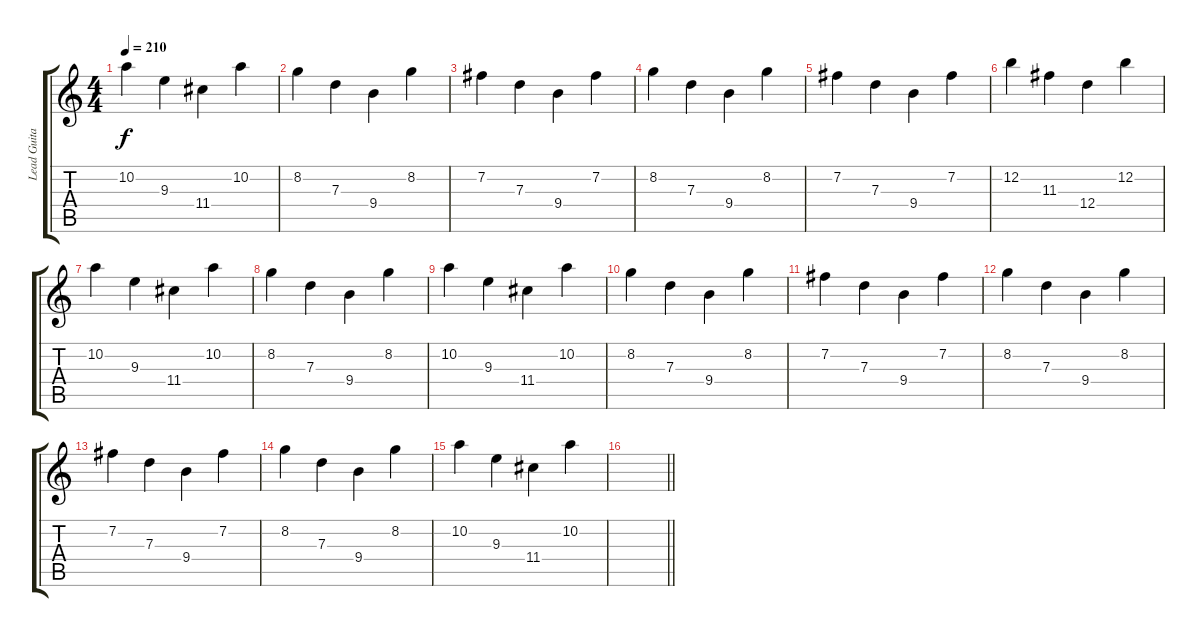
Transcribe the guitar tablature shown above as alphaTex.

\track ("Lead Guitar" "Lead Guita") {instrument distortionguitar}
\staff {score tabs}
\tuning (E4 B3 G3 D3 A2 E2) {hide}
\ts (4 4)
\tempo 210
\clef g2
\ks c
10.2.4{dy f} 9.3.4 11.4.4 10.2.4 |
8.2.4 7.3.4 9.4.4 8.2.4 |
7.2.4 7.3.4 9.4.4 7.2.4 |
8.2.4 7.3.4 9.4.4 8.2.4 |
7.2.4 7.3.4 9.4.4 7.2.4 |
12.2.4 11.3.4 12.4.4 12.2.4 |
10.2.4 9.3.4 11.4.4 10.2.4 |
8.2.4 7.3.4 9.4.4 8.2.4 |
10.2.4 9.3.4 11.4.4 10.2.4 |
8.2.4 7.3.4 9.4.4 8.2.4 |
7.2.4 7.3.4 9.4.4 7.2.4 |
8.2.4 7.3.4 9.4.4 8.2.4 |
7.2.4 7.3.4 9.4.4 7.2.4 |
8.2.4 7.3.4 9.4.4 8.2.4 |
10.2.4 9.3.4 11.4.4 10.2.4 |
\barLineRight lightlight
